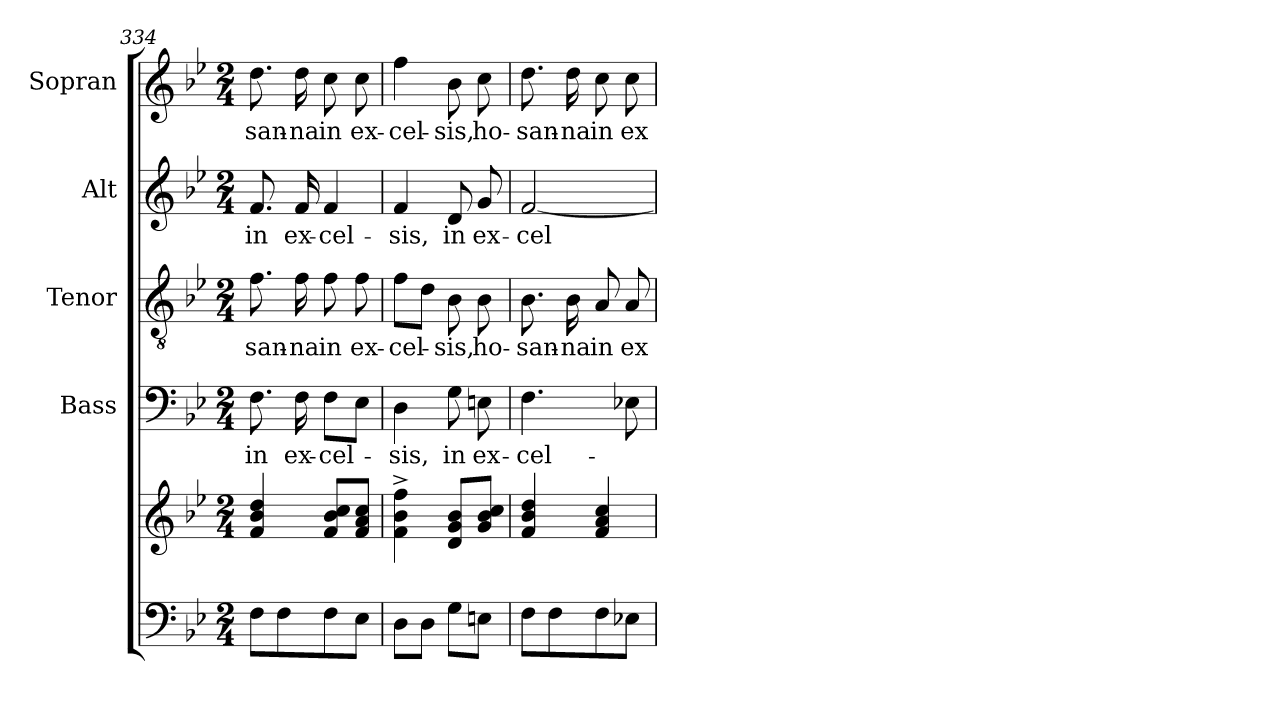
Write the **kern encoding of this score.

**kern	**kern	**kern	**text	**kern	**text	**kern	**text	**kern	**text
*part5	*part5	*part4	*part4	*part3	*part3	*part2	*part2	*part1	*part1
*staff6	*staff5	*staff4	*staff4	*staff3	*staff3	*staff2	*staff2	*staff1	*staff1
*	*	*I"Bass	*	*I"Tenor	*	*I"Alt	*	*I"Sopran	*
*	*	*I'B.	*	*I'T.	*	*I'A.	*	*I'S.	*
*clefF4	*clefG2	*clefF4	*	*clefGv2	*	*clefG2	*	*clefG2	*
*k[b-e-]	*k[b-e-]	*k[b-e-]	*	*k[b-e-]	*	*k[b-e-]	*	*k[b-e-]	*
*B-:	*B-:	*B-:	*	*B-:	*	*B-:	*	*B-:	*
*M2/4	*M2/4	*M2/4	*	*M2/4	*	*M2/4	*	*M2/4	*
=334	=334	=334	=334	=334	=334	=334	=334	=334	=334
!	!	!	!LO:LY:b	!	!LO:LY:b	!	!LO:LY:b	!	!LO:LY:b
8F\L	4f/ 4b-/ 4dd/	8.F\	in	8.f\	-san-	8.f/	in	8.dd\	-san-
8F\	.	.	.	.	.	.	.	.	.
!	!	!	!LO:LY:b	!	!LO:LY:b	!	!LO:LY:b	!	!LO:LY:b
.	.	16F\	ex-	16f\	-na	16f/	ex-	16dd\	-na
!	!	!	!LO:LY:b	!	!LO:LY:b	!	!LO:LY:b	!	!LO:LY:b
8F\	8f/ 8b-/ 8cc/L	8F\L	-cel-	8f\	in	4f/	-cel-	8cc\	in
!	!	!	!	!	!LO:LY:b	!	!	!	!LO:LY:b
8E-\J	8f/ 8a/ 8cc/J	8E-\J	.	8f\	ex-	.	.	8cc\	ex-
=335	=335	=335	=335	=335	=335	=335	=335	=335	=335
!	!	!	!LO:LY:b	!	!LO:LY:b	!	!LO:LY:b	!	!LO:LY:b
8D\L	4f\^> 4b-\^> 4ff\^>	4D\	-sis,	8f\L	-cel-	4f/	-sis,	4ff\	-cel-
8D\J	.	.	.	8d\J	.	.	.	.	.
!	!	!	!LO:LY:b	!	!LO:LY:b	!	!LO:LY:b	!	!LO:LY:b
8G\L	8d/ 8g/ 8b-/L	8G\	in	8B-\	-sis,	8d/	in	8b-\	-sis,
!	!	!	!LO:LY:b	!	!LO:LY:b	!	!LO:LY:b	!	!LO:LY:b
8En\J	8g/ 8b-/ 8cc/J	8En\	ex-	8B-\	ho-	8g/	ex-	8cc\	ho-
=336	=336	=336	=336	=336	=336	=336	=336	=336	=336
!	!	!	!LO:LY:b	!	!LO:LY:b	!	!LO:LY:b	!	!LO:LY:b
8F\L	4f/ 4b-/ 4dd/	4.F\	-cel-	8.B-\	-san-	[2f/	-cel-	8.dd\	-san-
8F\	.	.	.	.	.	.	.	.	.
!	!	!	!	!	!LO:LY:b	!	!	!	!LO:LY:b
.	.	.	.	16B-\	-na	.	.	16dd\	-na
!	!	!	!	!	!LO:LY:b	!	!	!	!LO:LY:b
8F\	4f/ 4a/ 4cc/	.	.	8A/	in	.	.	8cc\	in
!	!	!	!	!	!LO:LY:b	!	!	!	!LO:LY:b
8E-X\J	.	8E-X\	.	8A/	ex-	.	.	8cc\	ex-
=	=	=	=	=	=	=	=	=	=
*-	*-	*-	*-	*-	*-	*-	*-	*-	*-
